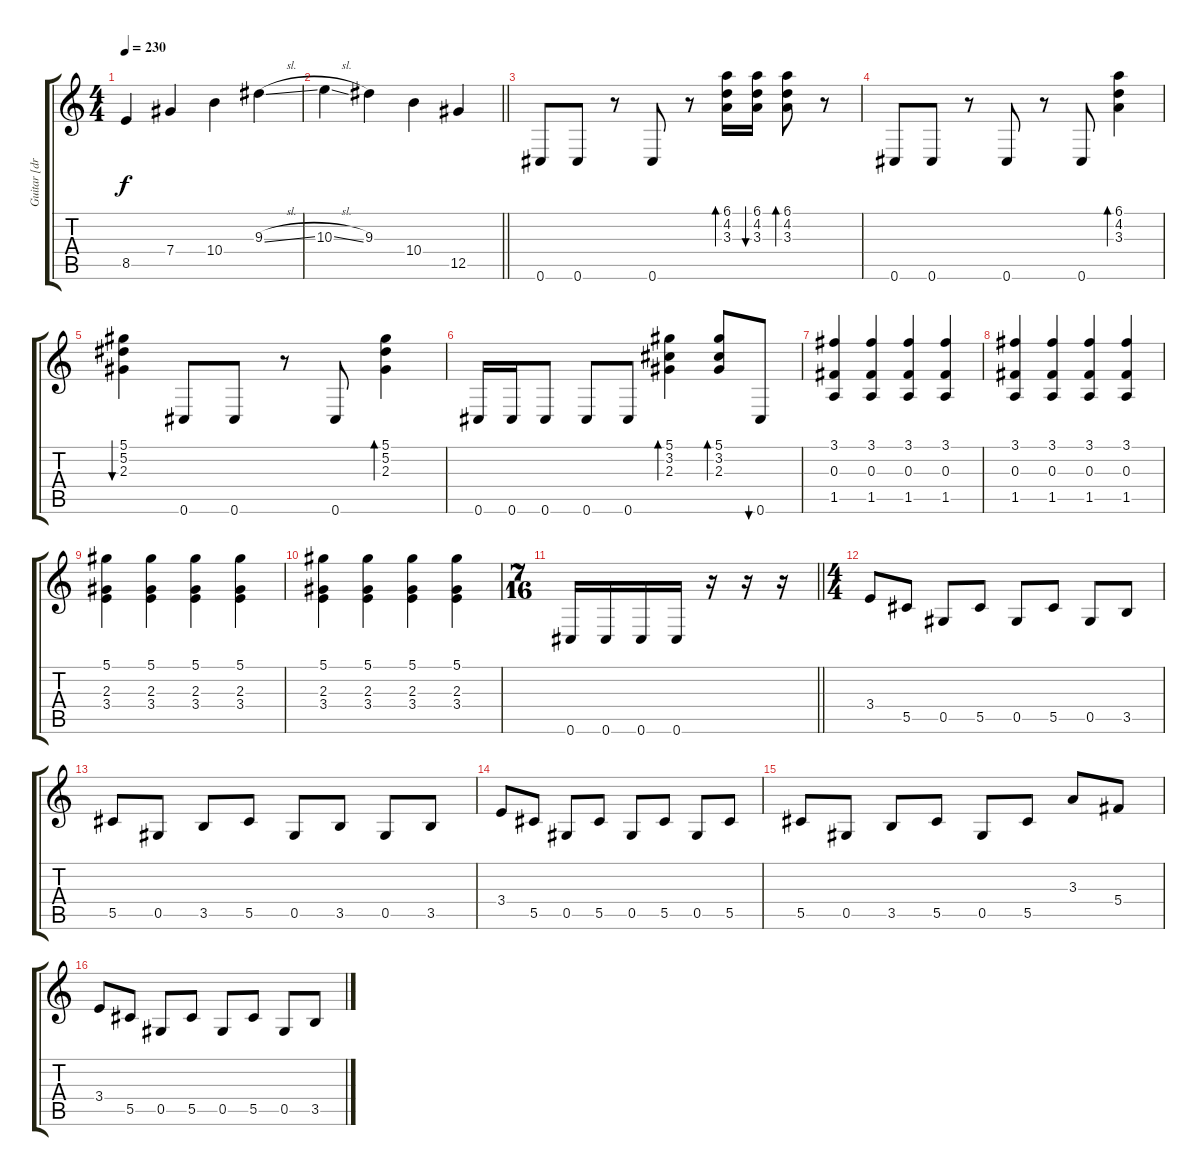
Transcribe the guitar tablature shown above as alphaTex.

\track ("Guitar [drop C#]" "Guitar [dr") {instrument distortionguitar}
\staff {score tabs}
\tuning (Eb4 Bb3 Gb3 Db3 Ab2 Db2) {hide}
\ts (4 4)
\tempo 230
\clef g2
\ks c
8.5.4{dy f} 7.4.4 10.4.4 9.3{sl}.4 |
\barLineRight lightlight
10.3{sl}.4 9.3.4 10.4.4 12.5.4 |
\section ("" "")
0.6.8 0.6.8 r.8 0.6.8 r.8 (6.1 4.2 3.3).16{bd 30} (6.1 4.2 3.3).16{bu 30} (6.1 4.2 3.3).8{bd 30} r.8 |
0.6.8 0.6.8 r.8 0.6.8 r.8 0.6.8 (6.1 4.2 3.3).4{bd 30} |
(5.1 5.2 2.3).4{bu 30} 0.6.8 0.6.8 r.8 0.6.8 (5.1 5.2 2.3).4{bd 30} |
0.6.16 0.6.16 0.6.8 0.6.8 0.6.8 (5.1 3.2 2.3).4{bd 30} (5.1 3.2 2.3).8{bd 30} 0.6.8{bu 30} |
(3.1 0.3 1.5).4 (3.1 0.3 1.5).4 (3.1 0.3 1.5).4 (3.1 0.3 1.5).4 |
(3.1 0.3 1.5).4 (3.1 0.3 1.5).4 (3.1 0.3 1.5).4 (3.1 0.3 1.5).4 |
(5.1 2.3 3.4).4 (5.1 2.3 3.4).4 (5.1 2.3 3.4).4 (5.1 2.3 3.4).4 |
(5.1 2.3 3.4).4 (5.1 2.3 3.4).4 (5.1 2.3 3.4).4 (5.1 2.3 3.4).4 |
\ts (7 16)
\barLineRight lightlight
0.6.16 0.6.16 0.6.16 0.6.16 r.16 r.16 r.16 |
\ts (4 4)
\section ("" "")
3.4.8 5.5.8 0.5.8 5.5.8 0.5.8 5.5.8 0.5.8 3.5.8 |
5.5.8 0.5.8 3.5.8 5.5.8 0.5.8 3.5.8 0.5.8 3.5.8 |
3.4.8 5.5.8 0.5.8 5.5.8 0.5.8 5.5.8 0.5.8 5.5.8 |
5.5.8 0.5.8 3.5.8 5.5.8 0.5.8 5.5.8 3.3.8 5.4.8 |
3.4.8 5.5.8 0.5.8 5.5.8 0.5.8 5.5.8 0.5.8 3.5.8
